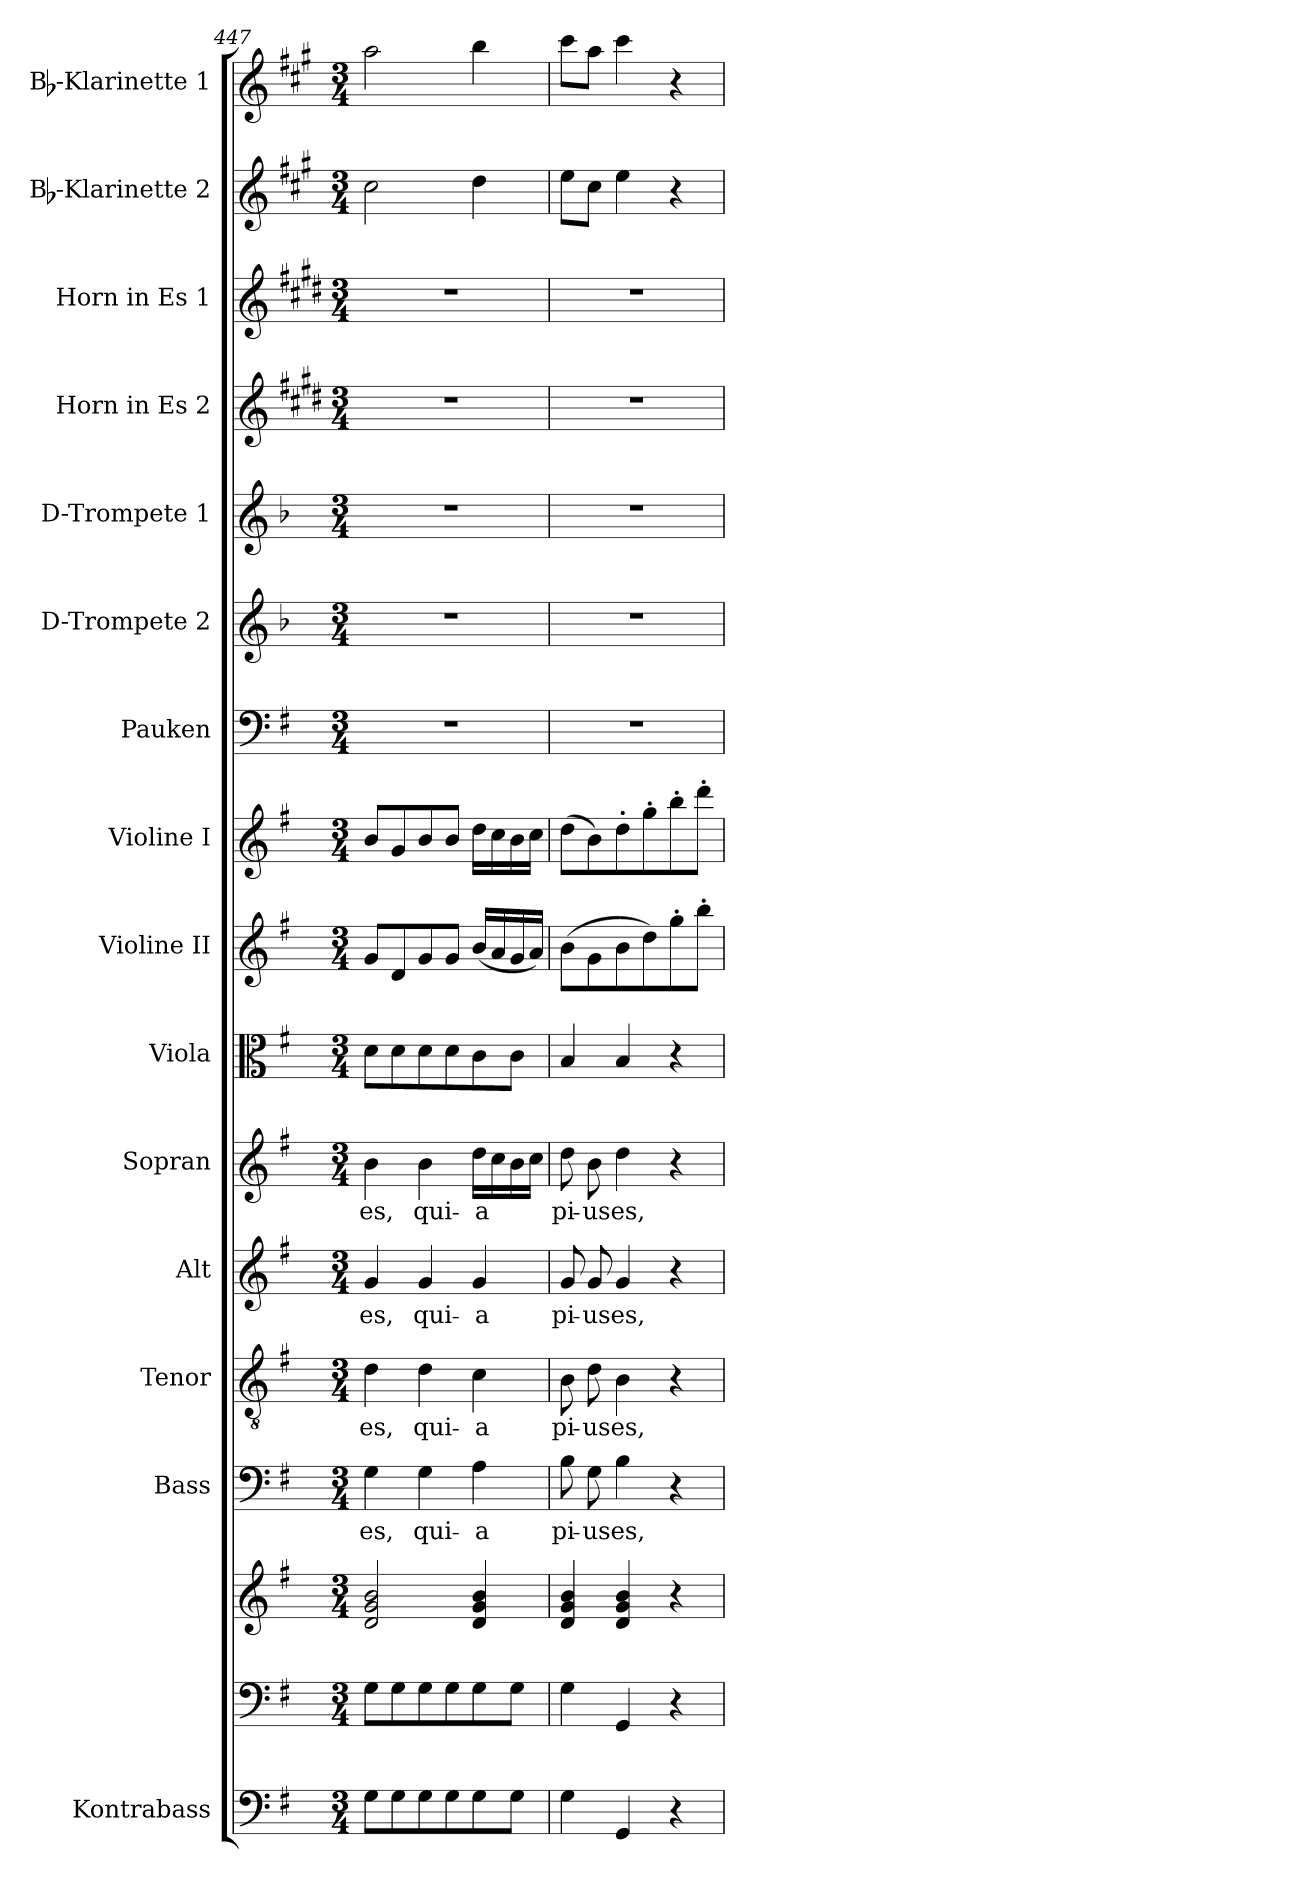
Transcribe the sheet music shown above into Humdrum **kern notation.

**kern	**kern	**kern	**kern	**text	**kern	**text	**kern	**text	**kern	**text	**kern	**kern	**kern	**kern	**kern	**kern	**kern	**kern	**kern	**kern
*part16	*part15	*part15	*part14	*part14	*part13	*part13	*part12	*part12	*part11	*part11	*part10	*part9	*part8	*part7	*part6	*part5	*part4	*part3	*part2	*part1
*staff17	*staff16	*staff15	*staff14	*staff14	*staff13	*staff13	*staff12	*staff12	*staff11	*staff11	*staff10	*staff9	*staff8	*staff7	*staff6	*staff5	*staff4	*staff3	*staff2	*staff1
*I"Kontrabass	*	*	*I"Bass	*	*I"Tenor	*	*I"Alt	*	*I"Sopran	*	*I"Viola	*I"Violine II	*I"Violine I	*I"Pauken	*I"D-Trompete 2	*I"D-Trompete 1	*I"Horn in Es 2	*I"Horn in Es 1	*I"Bb-Klarinette 2	*I"Bb-Klarinette 1
*I'Kb.	*	*	*I'B.	*	*I'T.	*	*I'A.	*	*I'S.	*	*I'Vla.	*I'Vl. II	*I'Vl. I	*I'Pk.	*I'D Trp. 2	*I'D Trp. 1	*	*	*I'Bb Kl. 2	*I'Bb Kl. 1
*clefF4	*clefF4	*clefG2	*clefF4	*	*clefGv2	*	*clefG2	*	*clefG2	*	*clefC3	*clefG2	*clefG2	*clefF4	*clefG2	*clefG2	*clefG2	*clefG2	*clefG2	*clefG2
*ITrd7c12	*	*	*	*	*	*	*	*	*	*	*	*	*	*	*ITrd-1c-2	*ITrd-1c-2	*ITrd5c9	*ITrd5c9	*ITrd1c2	*ITrd1c2
*k[f#]	*k[f#]	*k[f#]	*k[f#]	*	*k[f#]	*	*k[f#]	*	*k[f#]	*	*k[f#]	*k[f#]	*k[f#]	*k[f#]	*k[f#]	*k[f#]	*k[f#]	*k[f#]	*k[f#]	*k[f#]
*G:	*G:	*G:	*G:	*	*G:	*	*G:	*	*G:	*	*G:	*G:	*G:	*G:	*G:	*G:	*G:	*G:	*G:	*G:
*M3/4	*M3/4	*M3/4	*M3/4	*	*M3/4	*	*M3/4	*	*M3/4	*	*M3/4	*M3/4	*M3/4	*M3/4	*M3/4	*M3/4	*M3/4	*M3/4	*M3/4	*M3/4
=447	=447	=447	=447	=447	=447	=447	=447	=447	=447	=447	=447	=447	=447	=447	=447	=447	=447	=447	=447	=447
!	!	!	!	!LO:LY:b	!	!LO:LY:b	!	!LO:LY:b	!	!LO:LY:b	!	!	!	!	!	!	!	!	!	!
8GG\L	8G\L	2d/ 2g/ 2b/	4G\	es,	4d\	es,	4g/	es,	4b\	es,	8d\L	8g/L	8b/L	2.r	2.r	2.r	2.r	2.r	2b\	2gg\
8GG\	8G\	.	.	.	.	.	.	.	.	.	8d\	8d/	8g/	.	.	.	.	.	.	.
!	!	!	!	!LO:LY:b	!	!LO:LY:b	!	!LO:LY:b	!	!LO:LY:b	!	!	!	!	!	!	!	!	!	!
8GG\	8G\	.	4G\	qui-	4d\	qui-	4g/	qui-	4b\	qui-	8d\	8g/	8b/	.	.	.	.	.	.	.
8GG\	8G\	.	.	.	.	.	.	.	.	.	8d\	8g/J	8b/J	.	.	.	.	.	.	.
!	!	!	!	!LO:LY:b	!	!LO:LY:b	!	!LO:LY:b	!	!LO:LY:b	!	!	!	!	!	!	!	!	!	!
8GG\	8G\	4d/ 4g/ 4b/	4A\	-a	4c\	-a	4g/	-a	16dd\LL	-a	8c\	(<16b/LL	16dd\LL	.	.	.	.	.	4cc\	4aa\
.	.	.	.	.	.	.	.	.	16cc\	.	.	16a/	16cc\	.	.	.	.	.	.	.
8GG\J	8G\J	.	.	.	.	.	.	.	16b\	.	8c\J	16g/	16b\	.	.	.	.	.	.	.
.	.	.	.	.	.	.	.	.	16cc\JJ	.	.	16a/JJ)	16cc\JJ	.	.	.	.	.	.	.
=448	=448	=448	=448	=448	=448	=448	=448	=448	=448	=448	=448	=448	=448	=448	=448	=448	=448	=448	=448	=448
!	!	!	!	!LO:LY:b	!	!LO:LY:b	!	!LO:LY:b	!	!LO:LY:b	!	!	!	!	!	!	!	!	!	!
4GG\	4G\	4d/ 4g/ 4b/	8B\	pi-	8B\	pi-	8g/	pi-	8dd\	pi-	4B/	(>8b\L	(>8dd\L	2.r	2.r	2.r	2.r	2.r	8dd\L	8bb\L
!	!	!	!	!LO:LY:b	!	!LO:LY:b	!	!LO:LY:b	!	!LO:LY:b	!	!	!	!	!	!	!	!	!	!
.	.	.	8G\	-us	8d\	-us	8g/	-us	8b\	-us	.	8g\	8b\)	.	.	.	.	.	8b\J	8gg\J
!	!	!	!	!LO:LY:b	!	!LO:LY:b	!	!LO:LY:b	!	!LO:LY:b	!	!	!	!	!	!	!	!	!	!
4GGG/	4GG/	4d/ 4g/ 4b/	4B\	es,	4B\	es,	4g/	es,	4dd\	es,	4B/	8b\	8dd'>\	.	.	.	.	.	4dd\	4bb\
.	.	.	.	.	.	.	.	.	.	.	.	8dd\)	8gg'>\	.	.	.	.	.	.	.
4r	4r	4r	4r	.	4r	.	4r	.	4r	.	4r	8gg'>\	8bb'>\	.	.	.	.	.	4r	4r
.	.	.	.	.	.	.	.	.	.	.	.	8bb'>\J	8ddd'>\J	.	.	.	.	.	.	.
=	=	=	=	=	=	=	=	=	=	=	=	=	=	=	=	=	=	=	=	=
*-	*-	*-	*-	*-	*-	*-	*-	*-	*-	*-	*-	*-	*-	*-	*-	*-	*-	*-	*-	*-
